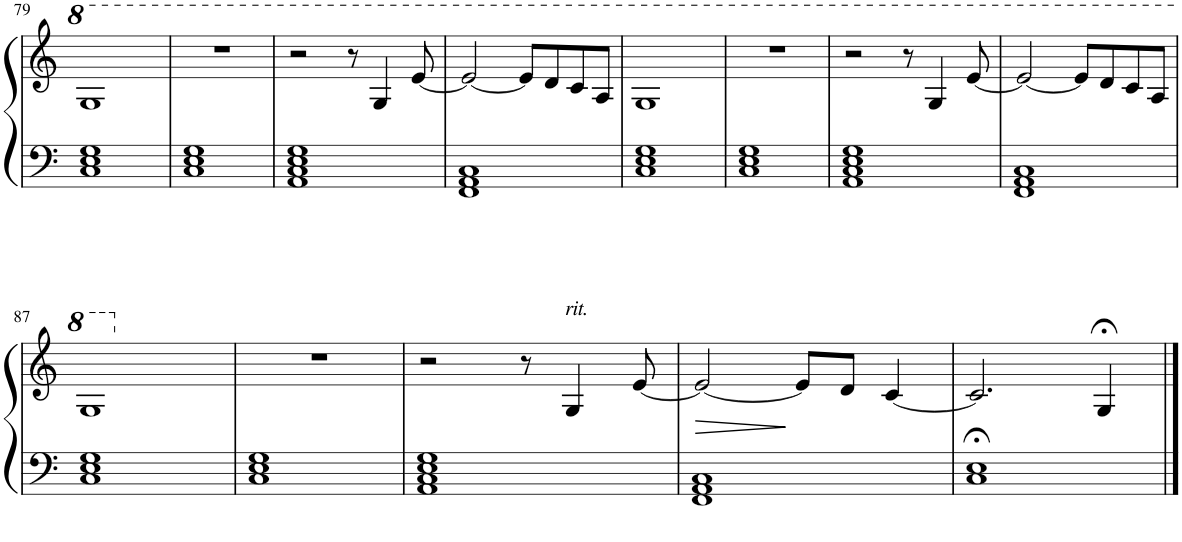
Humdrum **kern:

**kern	**kern	**dynam
*part1	*part1	*part1
*staff2	*staff1	*staff1/2
*I"Piano	*	*
*I'Pno.	*	*
!!LO:PB:g=z
*clefF4	*clefG2	*
*k[]	*k[]	*
*M4/4	*M4/4	*
*met(c)	*met(c)	*
=79	=79	=79
1C 1E 1G	1g	.
=80	=80	=80
1C 1E 1G	1r	.
=81	=81	=81
1AA 1C 1E 1G	2r	.
.	8r	.
.	4g/	.
.	[8ee/	.
=82	=82	=82
1FF 1AA 1C	2ee/_	.
.	8ee/L]	.
.	8dd/	.
.	8cc/	.
.	8a/J	.
=83	=83	=83
1C 1E 1G	1g	.
=84	=84	=84
1C 1E 1G	1r	.
=85	=85	=85
1AA 1C 1E 1G	2r	.
.	8r	.
.	4g/	.
.	[8ee/	.
=86	=86	=86
1FF 1AA 1C	2ee/_	.
.	8ee/L]	.
.	8dd/	.
.	8cc/	.
.	8a/J	.
!!LO:LB:g=z
=87	=87	=87
1C 1E 1G	1g	.
=88	=88	=88
1C 1E 1G	1r	.
=89	=89	=89
1AA 1C 1E 1G	2r	.
.	8r	.
!	!LO:TX:a:i:t=rit.	!
.	4G/	.
.	[8e/	.
=90	=90	=90
!	!	!LO:HP:b
1FF 1AA 1C	2e/_	>
.	8e/L]	]
.	8d/J	.
.	[4c/	.
=91	=91	=91
1C;< 1E;<	2.c/]	.
.	4G;</	.
==	==	==
*-	*-	*-
